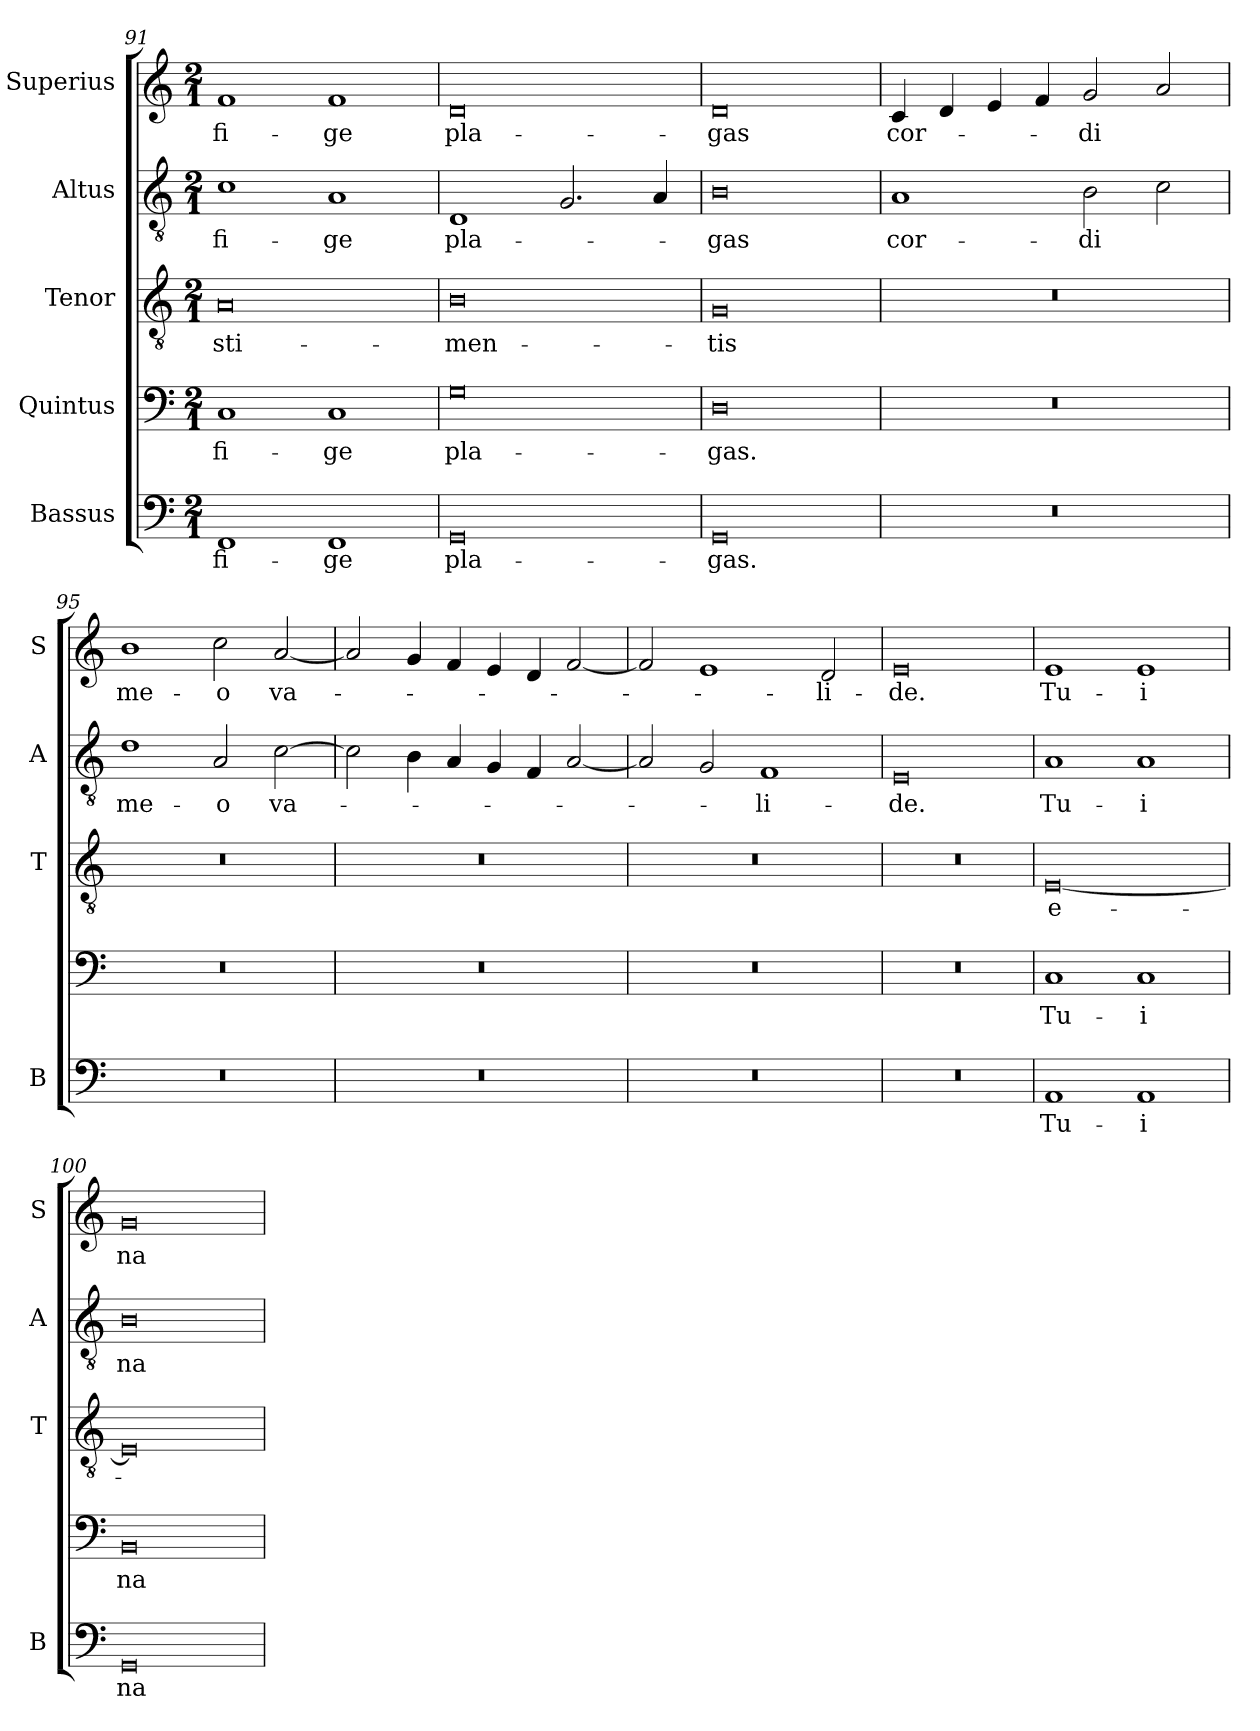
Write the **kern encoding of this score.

**kern	**text	**kern	**text	**kern	**text	**kern	**text	**kern	**text
*part5	*part5	*part4	*part4	*part3	*part3	*part2	*part2	*part1	*part1
*staff5	*staff5	*staff4	*staff4	*staff3	*staff3	*staff2	*staff2	*staff1	*staff1
*I"Bassus	*	*I"Quintus	*	*I"Tenor	*	*I"Altus	*	*I"Superius	*
*I'B	*	*	*	*I'T	*	*I'A	*	*I'S	*
*clefF4	*	*clefF4	*	*clefGv2	*	*clefGv2	*	*clefG2	*
*k[]	*	*k[]	*	*k[]	*	*k[]	*	*k[]	*
*M2/1	*	*M2/1	*	*M2/1	*	*M2/1	*	*M2/1	*
=91	=91	=91	=91	=91	=91	=91	=91	=91	=91
!	!LO:LY:i	!	!LO:LY:i	!	!	!	!	!	!
1FF	fi-	1C	fi-	0A	-sti-	1c	fi-	1f	fi-
!	!LO:LY:i	!	!LO:LY:i	!	!	!	!	!	!
1FF	-ge	1C	-ge	.	.	1A	-ge	1f	-ge
=92	=92	=92	=92	=92	=92	=92	=92	=92	=92
!	!LO:LY:i	!	!LO:LY:i	!	!	!	!	!	!
0GG	pla-	0G	pla-	0B	-men-	1D	pla-	0d	pla-
.	.	.	.	.	.	2.G	.	.	.
.	.	.	.	.	.	4A	.	.	.
=93	=93	=93	=93	=93	=93	=93	=93	=93	=93
!	!LO:LY:i	!	!LO:LY:i	!	!	!	!	!	!
0GG	-gas.	0D	-gas.	0G	-tis	0B	-gas	0d	-gas
=94	=94	=94	=94	=94	=94	=94	=94	=94	=94
0r	.	0r	.	0r	.	1A	cor-	4c	cor-
.	.	.	.	.	.	.	.	4d	.
.	.	.	.	.	.	.	.	4e	.
.	.	.	.	.	.	.	.	4f	.
.	.	.	.	.	.	2B	-di	2g	-di
.	.	.	.	.	.	2c	.	2a	.
=95	=95	=95	=95	=95	=95	=95	=95	=95	=95
0r	.	0r	.	0r	.	1d	me-	1b	me-
.	.	.	.	.	.	2A	-o	2cc	-o
.	.	.	.	.	.	[2c	va-	[2a	va-
=96	=96	=96	=96	=96	=96	=96	=96	=96	=96
0r	.	0r	.	0r	.	2c]	.	2a]	.
.	.	.	.	.	.	4B	.	4g	.
.	.	.	.	.	.	4A	.	4f	.
.	.	.	.	.	.	4G	.	4e	.
.	.	.	.	.	.	4F	.	4d	.
.	.	.	.	.	.	[2A	.	[2f	.
=97	=97	=97	=97	=97	=97	=97	=97	=97	=97
0r	.	0r	.	0r	.	2A]	.	2f]	.
.	.	.	.	.	.	2G	.	1e	.
.	.	.	.	.	.	1F	-li-	.	.
.	.	.	.	.	.	.	.	2d	-li-
=98	=98	=98	=98	=98	=98	=98	=98	=98	=98
0r	.	0r	.	0r	.	0E	-de.	0e	-de.
=99	=99	=99	=99	=99	=99	=99	=99	=99	=99
!	!LO:LY:i	!	!LO:LY:i	!	!	!	!	!	!
1AA	Tu-	1C	Tu-	[0E	e-	1A	Tu-	1e	Tu-
!	!LO:LY:i	!	!LO:LY:i	!	!	!	!	!	!
1AA	-i	1C	-i	.	.	1A	-i	1e	-i
=100	=100	=100	=100	=100	=100	=100	=100	=100	=100
!	!LO:LY:i	!	!LO:LY:i	!	!	!	!	!	!
0GG	na-	0BB	na-	0E]	.	0B	na-	0g	na-
=	=	=	=	=	=	=	=	=	=
*-	*-	*-	*-	*-	*-	*-	*-	*-	*-
